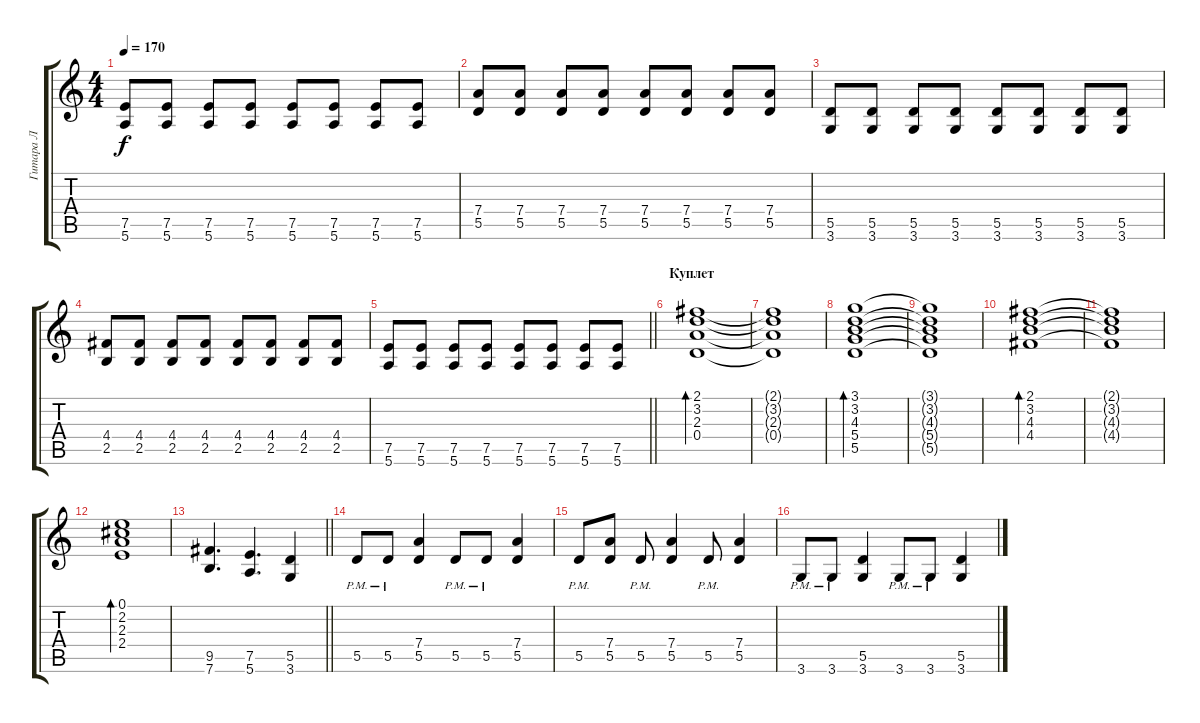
\track ("Гитара Л" "Гитара Л") {instrument distortionguitar}
\staff {score tabs}
\tuning (E4 B3 G3 D3 A2 E2) {hide}
\ts (4 4)
\tempo 170
\clef g2
\ks c
(7.5 5.6).8{dy f} (7.5 5.6).8 (7.5 5.6).8 (7.5 5.6).8 (7.5 5.6).8 (7.5 5.6).8 (7.5 5.6).8 (7.5 5.6).8 |
(7.4 5.5).8 (7.4 5.5).8 (7.4 5.5).8 (7.4 5.5).8 (7.4 5.5).8 (7.4 5.5).8 (7.4 5.5).8 (7.4 5.5).8 |
(5.5 3.6).8 (5.5 3.6).8 (5.5 3.6).8 (5.5 3.6).8 (5.5 3.6).8 (5.5 3.6).8 (5.5 3.6).8 (5.5 3.6).8 |
(4.4 2.5).8 (4.4 2.5).8 (4.4 2.5).8 (4.4 2.5).8 (4.4 2.5).8 (4.4 2.5).8 (4.4 2.5).8 (4.4 2.5).8 |
\barLineRight lightlight
(7.5 5.6).8 (7.5 5.6).8 (7.5 5.6).8 (7.5 5.6).8 (7.5 5.6).8 (7.5 5.6).8 (7.5 5.6).8 (7.5 5.6).8 |
\section ("" "Куплет")
(2.1 3.2 2.3 0.4).1{bd 240 instrument electricguitarclean} |
(2.1{t} 3.2{t} 2.3{t} 0.4{t}).1 |
(3.1 3.2 4.3 5.4 5.5).1{bd 240} |
(3.1{t} 3.2{t} 4.3{t} 5.4{t} 5.5{t}).1 |
(2.1 3.2 4.3 4.4).1{bd 240} |
(2.1{t} 3.2{t} 4.3{t} 4.4{t}).1 |
(0.1 2.2 2.3 2.4).1{bd 240} |
\barLineRight lightlight
(9.5 7.6).4{d instrument distortionguitar} (7.5 5.6).4{d} (5.5 3.6).4 |
\section ("" " ")
5.5{pm}.8 5.5{pm}.8 (7.4 5.5).4 5.5{pm}.8 5.5{pm}.8 (7.4 5.5).4 |
5.5{pm}.8 (7.4 5.5).8 5.5{pm}.8 (7.4 5.5).4 5.5{pm}.8 (7.4 5.5).4 |
3.6{pm}.8 3.6{pm}.8 (5.5 3.6).4 3.6{pm}.8 3.6{pm}.8 (5.5 3.6).4
